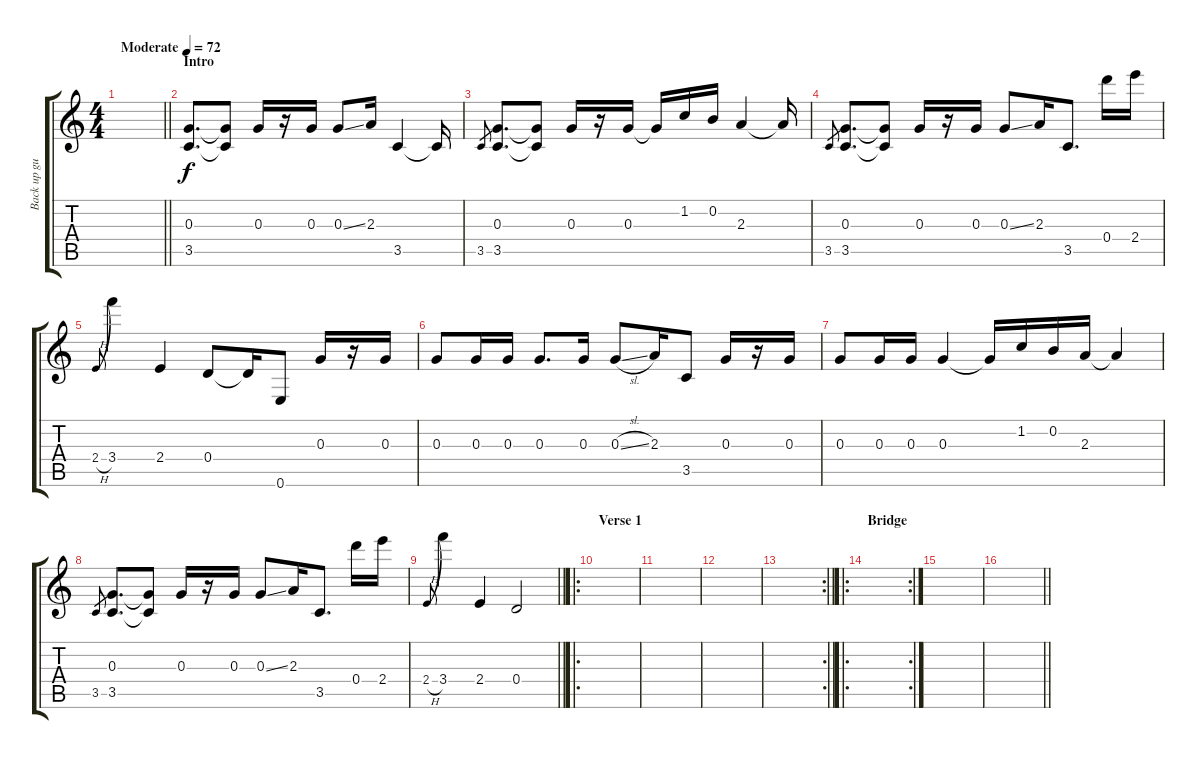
\track ("Back up guitar" "Back up gu") {instrument acousticguitarnylon}
\staff {score tabs}
\tuning (E4 B3 G3 D3 A2 E2) {hide}
\ts (4 4)
\tempo (72 "Moderate")
\clef g2
\barLineRight lightlight
\ks c
|
\section ("" "Intro")
(0.3 3.5).8{d} (0.3{t} 3.5{t}).8 0.3.16 r.16 0.3.16 0.3{ss}.8 2.3.16 3.5.4 3.5{t}.16 |
3.5.8{gr} (0.3 3.5).8{d} (0.3{t} 3.5{t}).8 0.3.16 r.16 0.3.16 0.3{t}.16 1.2.16 0.2.16 2.3.4 2.3{t}.16 |
3.5.8{gr} (0.3 3.5).8{d} (0.3{t} 3.5{t}).8 0.3.16 r.16 0.3.16 0.3{ss}.8 2.3.16 3.5.8{d} 0.4.16{ot 15mb} 2.4.16{ot 15mb} |
2.4{h}.8{gr onbeat} 3.4.4{ot 15mb} 2.4.4 0.4.8 0.4{t}.16 0.6.8 0.3.16 r.16 0.3.16 |
0.3.8 0.3.16 0.3.16 0.3.8{d} 0.3.16 0.3{sl}.8 2.3.16 3.5.8 0.3.16 r.16 0.3.16 |
0.3.8 0.3.16 0.3.16 0.3.4 0.3{t}.16 1.2.16 0.2.16 2.3.16 2.3{t}.4 |
3.5.8{gr} (0.3 3.5).8{d} (0.3{t} 3.5{t}).8 0.3.16 r.16 0.3.16 0.3{ss}.8 2.3.16 3.5.8{d} 0.4.16{ot 15mb} 2.4.16{ot 15mb} |
\barLineRight lightlight
2.4{h}.8{gr onbeat} 3.4.4{ot 15mb} 2.4.4 0.4.2 |
\ro
\section ("" "Verse 1")
|
|
|
\rc 2
\barLineRight lightlight
|
\ro
\rc 2
\section ("" "Bridge")
|
|
\barLineRight lightlight
